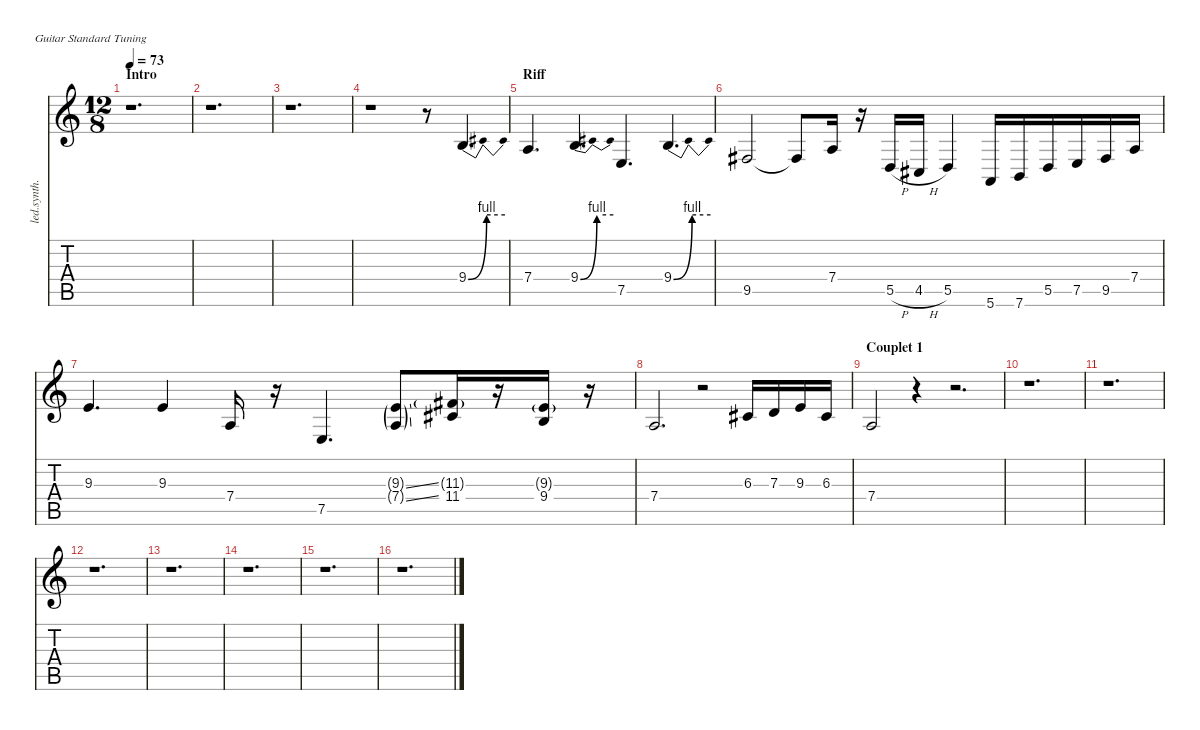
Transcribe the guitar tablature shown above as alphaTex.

\defaultSystemsLayout 4
\hideDynamics
\bracketExtendMode nobrackets
\otherSystemsTrackNameOrientation horizontal
\track ("Overdub (lead)" "led.synth.") {instrument lead5charang}
\staff {score tabs}
\tuning (E4 B3 G3 D3 A2 E2)
\ts (12 8)
\section ("" "Intro")
\tempo 73
\clef g2
\ks c
r.1{d dy f instrument lead5charang beam Down} |
r.1{d beam Down} |
r.1{d beam Down} |
r.1{beam Down} r.8{beam Down} 9.4{be (bendrelease 0 0 4.999999799999999 4 47.0000016 4 34.0000008 0)}.4{d beam Up} |
\section ("" "Riff")
7.4.4{d beam Up} 9.4{be (bendrelease 0 0 4.999999799999999 4 47.0000016 4 34.0000008 0)}.4{d beam Up} 7.5.4{d beam Up} 9.4{be (bendrelease 0 0 3 4 44.0000016 4 9 0)}.4{d beam Up} |
9.5{acc #}.2{beam Up} 9.5{t acc #}.8{beam Up} 7.4.16{beam Up} r.16{beam Up} 5.5{h}.16{beam Up} 4.5{h acc #}.16{beam Up} 5.5.4{beam Up} 5.6.16{beam Up} 7.6.16{beam Up} 5.5.16{beam Up} 7.5.16{beam Up} 9.5{acc #}.16{beam Up} 7.4.16{beam Up} |
9.3.4{d dy mf beam Up} 9.3.4{beam Up} 7.4.16{dy f beam Up} r.16{beam Up} 7.5.4{d beam Up} (9.3{ss g} 7.4{ss g}).8{dy mf beam Up} (11.3{g acc #} 11.4{acc #}).16{dy f beam Up} r.16{beam Up} (9.3{g} 9.4).16{beam Up} r.16{beam Up} |
7.4.2{d beam Up} r.2{beam Up} 6.3{acc #}.16{beam Up} 7.3.16{beam Up} 9.3.16{beam Up} 6.3{acc #}.16{beam Up} |
\section ("" "Couplet 1")
7.4.2{beam Up} r.4{beam Up} r.2{d beam Up} |
r.1{d beam Down} |
r.1{d beam Down} |
r.1{d beam Down} |
r.1{d beam Down} |
r.1{d beam Down} |
r.1{d beam Down} |
r.1{d beam Down}
